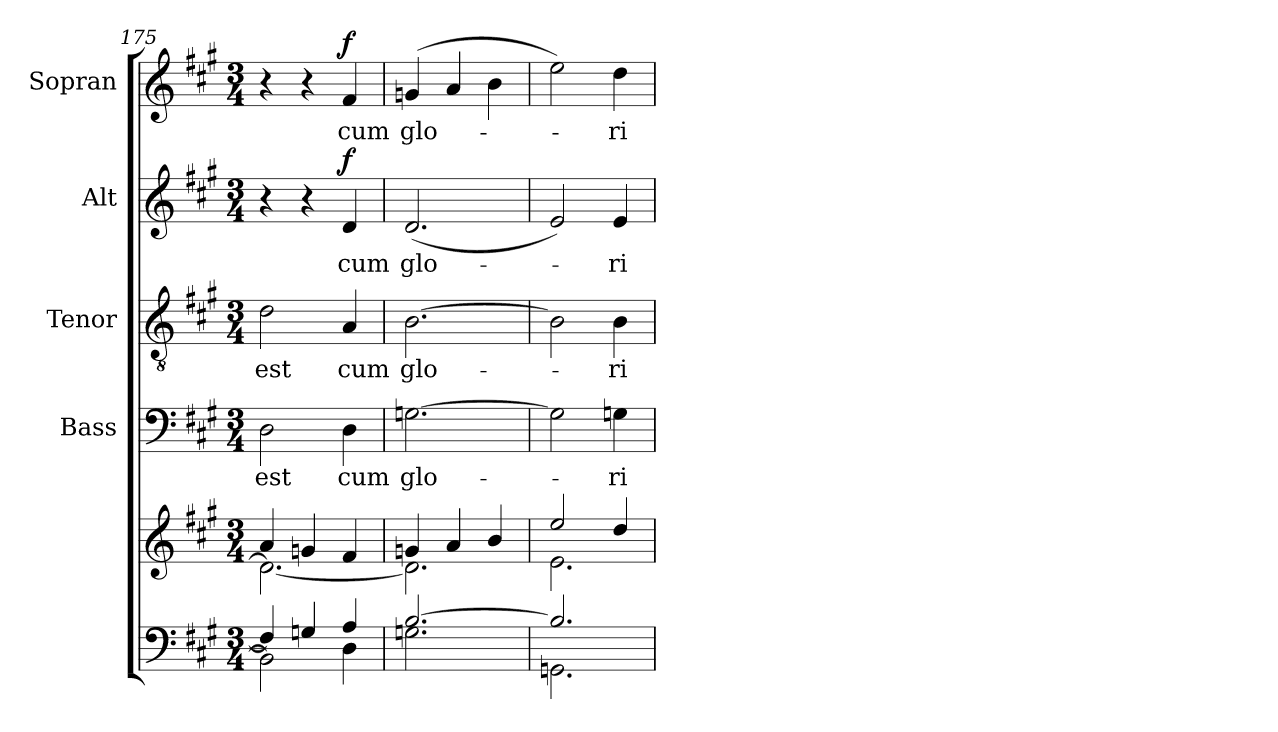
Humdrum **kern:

**kern	**kern	**kern	**text	**kern	**text	**kern	**text	**dynam	**kern	**text	**dynam
*part5	*part5	*part4	*part4	*part3	*part3	*part2	*part2	*part2	*part1	*part1	*part1
*staff6	*staff5	*staff4	*staff4	*staff3	*staff3	*staff2	*staff2	*staff2	*staff1	*staff1	*staff1
*	*	*I"Bass	*	*I"Tenor	*	*I"Alt	*	*	*I"Sopran	*	*
*	*	*I'B.	*	*I'T.	*	*I'A.	*	*	*I'S.	*	*
*clefF4	*clefG2	*clefF4	*	*clefGv2	*	*clefG2	*	*	*clefG2	*	*
*k[f#c#g#]	*k[f#c#g#]	*k[f#c#g#]	*	*k[f#c#g#]	*	*k[f#c#g#]	*	*	*k[f#c#g#]	*	*
*A:	*A:	*A:	*	*A:	*	*A:	*	*	*A:	*	*
*M3/4	*M3/4	*M3/4	*	*M3/4	*	*M3/4	*	*	*M3/4	*	*
=175	=175	=175	=175	=175	=175	=175	=175	=175	=175	=175	=175
*^	*^	*	*	*	*	*	*	*	*	*	*
!	!	!	!	!	!LO:LY:b	!	!LO:LY:b	!	!	!	!	!	!
4F#/]	2BB\]	4a/	2.d\_	2D\	est	2d\	est	4r	.	.	4r	.	.
4Gn/	.	4gn/	.	.	.	.	.	4r	.	.	4r	.	.
!	!	!	!	!	!LO:LY:b	!	!LO:LY:b	!	!LO:LY:b	!LO:DY:a	!	!LO:LY:b	!LO:DY:a
4A/	4D\	4f#/	.	4D\	cum	4A/	cum	4d/	cum	f	4f#/	cum	f
=176	=176	=176	=176	=176	=176	=176	=176	=176	=176	=176	=176	=176	=176
!	!	!	!	!	!LO:LY:b	!	!LO:LY:b	!	!LO:LY:b	!	!	!LO:LY:b	!
[>2.B/	2.Gn\	4gn/	2.d\]	[2.Gn\	glo-	[2.B\	glo-	(<2.d/	glo-	.	(4gn/	glo-	.
.	.	4a/	.	.	.	.	.	.	.	.	4a/	.	.
.	.	4b/	.	.	.	.	.	.	.	.	4b\	.	.
!!LO:PB:g=z
=177	=177	=177	=177	=177	=177	=177	=177	=177	=177	=177	=177	=177	=177
2.B/]	2.GGn\	2ee/	2.e\	2G\]	.	2B\]	.	2e/)	.	.	2ee\)	.	.
!	!	!	!	!	!LO:LY:b	!	!LO:LY:b	!	!LO:LY:b	!	!	!LO:LY:b	!
.	.	4dd/	.	4Gn\	-ri-	4B\	-ri-	4e/	-ri-	.	4dd\	-ri-	.
*v	*v	*	*	*	*	*	*	*	*	*	*	*	*
*	*v	*v	*	*	*	*	*	*	*	*	*	*
=	=	=	=	=	=	=	=	=	=	=	=
*-	*-	*-	*-	*-	*-	*-	*-	*-	*-	*-	*-
